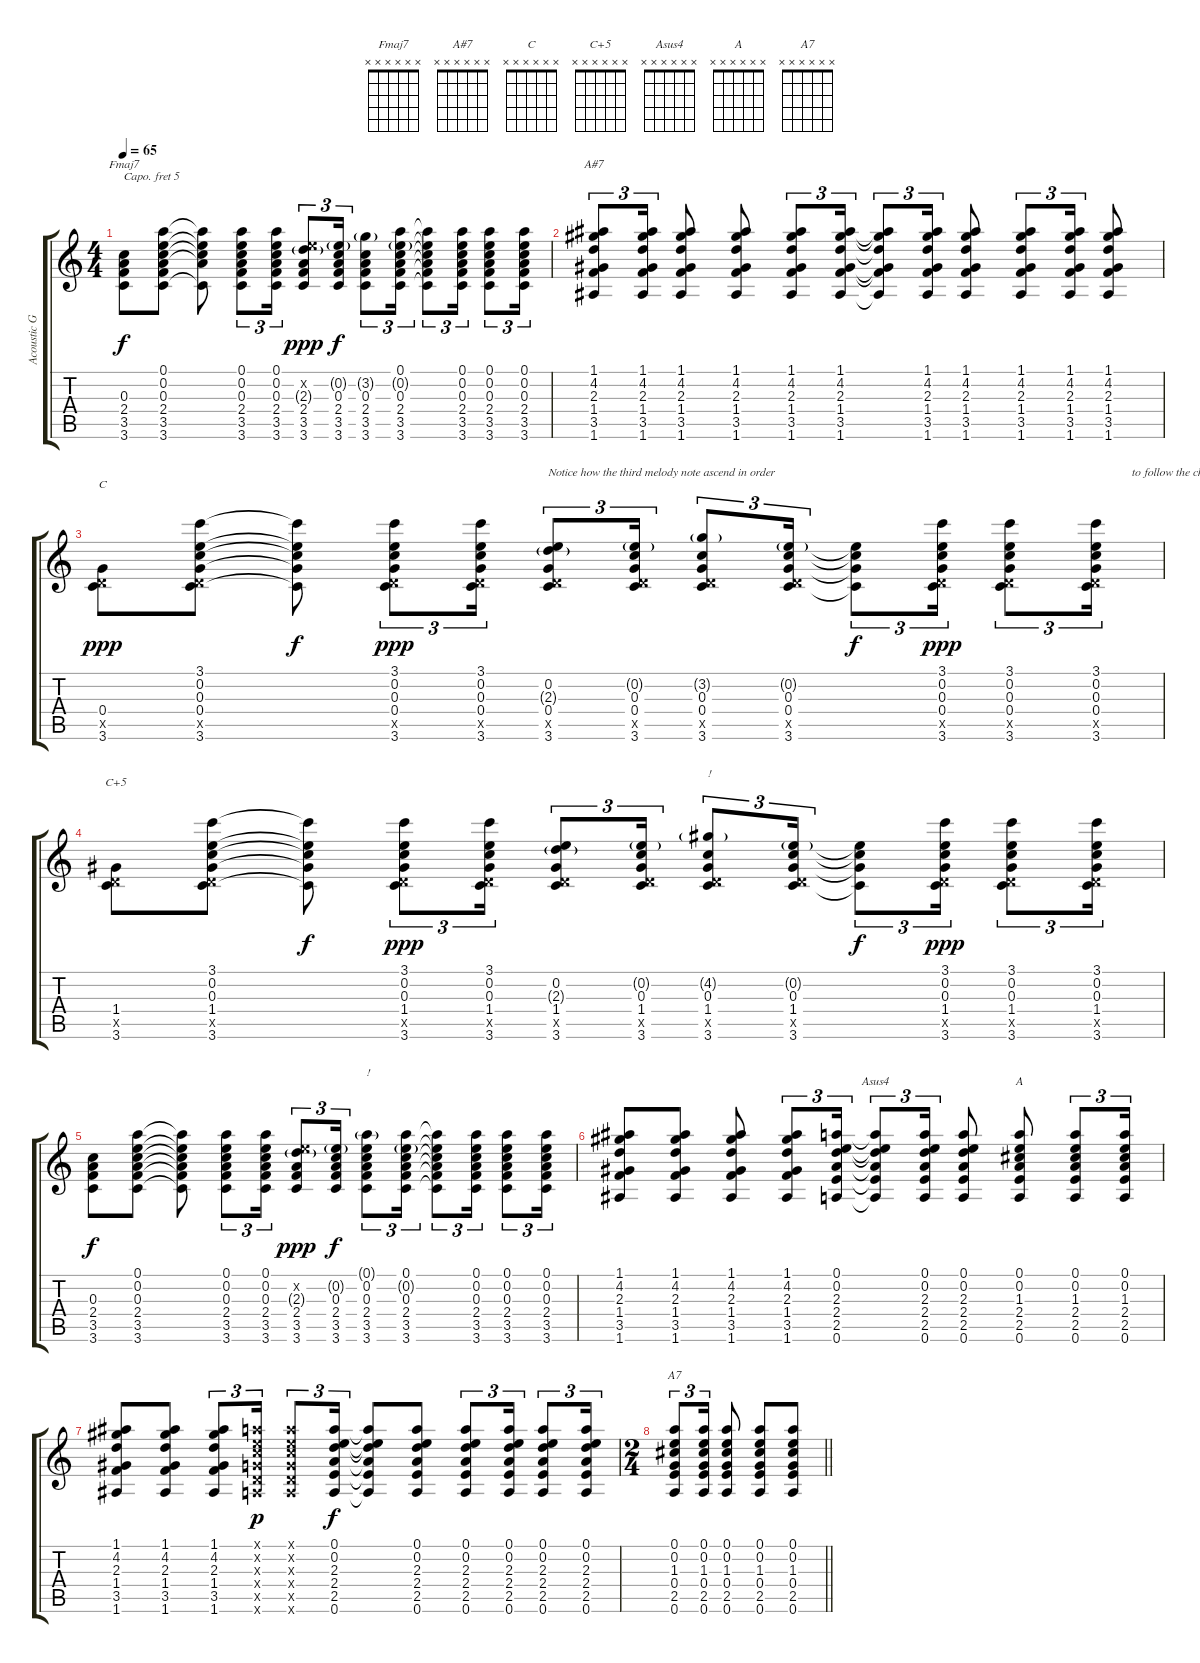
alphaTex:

\track ("Acoustic Guitar" "Acoustic G") {instrument acousticguitarsteel}
\staff {score tabs}
\capo 5
\tuning (E4 B3 G3 D3 A2 E2) {hide}
\chord ("Fmaj7" x x x x x x)
\chord ("A#7" x x x x x x)
\chord ("C" x x x x x x)
\chord ("C+5" x x x x x x)
\chord ("Asus4" x x x x x x)
\chord ("A" x x x x x x)
\chord ("A7" x x x x x x)
\ts (4 4)
\tempo 65
\clef g2
\ks c
(0.3 2.4 3.5 3.6).8{ch "Fmaj7" dy f} (0.1 0.2 0.3 2.4 3.5 3.6).8 (0.1{t} 0.2{t} 0.3{t} 2.4{t} 3.6{t}).8 (0.1 0.2 0.3 2.4 3.5 3.6).8{tu (3 2)} (0.1 0.2 0.3 2.4 3.5 3.6).16{tu (3 2)} (0.2{x} 2.3{g} 2.4 3.5 3.6).8{tu (3 2) dy ppp} (0.2{g} 0.3 2.4 3.5 3.6).16{tu (3 2) dy f} (3.2{g} 0.3 2.4 3.5 3.6).8{tu (3 2)} (0.1 0.2{g} 0.3 2.4 3.5 3.6).16{tu (3 2)} (0.1{t} 0.2{t} 0.3{t} 2.4{t} 3.5{t} 3.6{t}).8{tu (3 2)} (0.1 0.2 0.3 2.4 3.5 3.6).16{tu (3 2)} (0.1 0.2 0.3 2.4 3.5 3.6).8{tu (3 2)} (0.1 0.2 0.3 2.4 3.5 3.6).16{tu (3 2)} |
(1.1 4.2 2.3 1.4 3.5 1.6).8{tu (3 2) ch "A#7"} (1.1 4.2 2.3 1.4 3.5 1.6).16{tu (3 2)} (1.1 4.2 2.3 1.4 3.5 1.6).8 (1.1 4.2 2.3 1.4 3.5 1.6).8 (1.1 4.2 2.3 1.4 3.5 1.6).8{tu (3 2)} (1.1 4.2 2.3 1.4 3.5 1.6).16{tu (3 2)} (1.1{t} 4.2{t} 2.3{t} 1.4{t} 3.5{t} 1.6{t}).8{tu (3 2)} (1.1 4.2 2.3 1.4 3.5 1.6).16{tu (3 2)} (1.1 4.2 2.3 1.4 3.5 1.6).8 (1.1 4.2 2.3 1.4 3.5 1.6).8{tu (3 2)} (1.1 4.2 2.3 1.4 3.5 1.6).16{tu (3 2)} (1.1 4.2 2.3 1.4 3.5 1.6).8 |
(0.4 0.5{x} 3.6).8{ch "C" dy ppp} (3.1 0.2 0.3 0.4 0.5{x} 3.6).8 (3.1{t} 0.2{t} 0.3{t} 0.4{t} 3.6{t}).8{dy f} (3.1 0.2 0.3 0.4 0.5{x} 3.6).8{tu (3 2) dy ppp} (3.1 0.2 0.3 0.4 0.5{x} 3.6).16{tu (3 2)} (0.2 2.3{g} 0.4 0.5{x} 3.6).8{tu (3 2) txt "Notice how the third melody note ascend in order"} (0.2{g} 0.3 0.4 0.5{x} 3.6).16{tu (3 2)} (3.2{g} 0.3 0.4 0.5{x} 3.6).8{tu (3 2)} (0.2{g} 0.3 0.4 0.5{x} 3.6).16{tu (3 2)} (0.2{t} 0.3{t} 0.4{t} 3.6{t}).8{tu (3 2) dy f} (3.1 0.2 0.3 0.4 0.5{x} 3.6).16{tu (3 2) dy ppp} (3.1 0.2 0.3 0.4 0.5{x} 3.6).8{tu (3 2)} (3.1 0.2 0.3 0.4 0.5{x} 3.6).16{tu (3 2) txt "            to follow the chords."} |
(1.4 0.5{x} 3.6).8{ch "C+5"} (3.1 0.2 0.3 1.4 0.5{x} 3.6).8 (3.1{t} 0.2{t} 0.3{t} 1.4{t} 3.6{t}).8{dy f} (3.1 0.2 0.3 1.4 0.5{x} 3.6).8{tu (3 2) dy ppp} (3.1 0.2 0.3 1.4 0.5{x} 3.6).16{tu (3 2)} (0.2 2.3{g} 1.4 0.5{x} 3.6).8{tu (3 2)} (0.2{g} 0.3 1.4 0.5{x} 3.6).16{tu (3 2)} (4.2{g} 0.3 1.4 0.5{x} 3.6).8{tu (3 2) txt "!"} (0.2{g} 0.3 1.4 0.5{x} 3.6).16{tu (3 2)} (0.2{t} 0.3{t} 1.4{t} 3.6{t}).8{tu (3 2) dy f} (3.1 0.2 0.3 1.4 0.5{x} 3.6).16{tu (3 2) dy ppp} (3.1 0.2 0.3 1.4 0.5{x} 3.6).8{tu (3 2)} (3.1 0.2 0.3 1.4 0.5{x} 3.6).16{tu (3 2)} |
(0.3 2.4 3.5 3.6).8{dy f} (0.1 0.2 0.3 2.4 3.5 3.6).8 (0.1{t} 0.2{t} 0.3{t} 2.4{t} 3.5{t} 3.6{t}).8 (0.1 0.2 0.3 2.4 3.5 3.6).8{tu (3 2)} (0.1 0.2 0.3 2.4 3.5 3.6).16{tu (3 2)} (0.2{x} 2.3{g} 2.4 3.5 3.6).8{tu (3 2) dy ppp} (0.2{g} 0.3 2.4 3.5 3.6).16{tu (3 2) dy f} (0.1{g} 0.2 0.3 2.4 3.5 3.6).8{tu (3 2) txt "!"} (0.1 0.2{g} 0.3 2.4 3.5 3.6).16{tu (3 2)} (0.1{t} 0.2{t} 0.3{t} 2.4{t} 3.5{t} 3.6{t}).8{tu (3 2)} (0.1 0.2 0.3 2.4 3.5 3.6).16{tu (3 2)} (0.1 0.2 0.3 2.4 3.5 3.6).8{tu (3 2)} (0.1 0.2 0.3 2.4 3.5 3.6).16{tu (3 2)} |
(1.1 4.2 2.3 1.4 3.5 1.6).8 (1.1 4.2 2.3 1.4 3.5 1.6).8 (1.1 4.2 2.3 1.4 3.5 1.6).8 (1.1 4.2 2.3 1.4 3.5 1.6).8{tu (3 2)} (0.1 0.2 2.3 2.4 2.5 0.6).16{tu (3 2)} (0.1{t} 0.2{t} 2.3{t} 2.4{t} 2.5{t} 0.6{t}).8{tu (3 2) ch "Asus4"} (0.1 0.2 2.3 2.4 2.5 0.6).16{tu (3 2)} (0.1 0.2 2.3 2.4 2.5 0.6).8 (0.1 0.2 1.3 2.4 2.5 0.6).8{ch "A"} (0.1 0.2 1.3 2.4 2.5 0.6).8{tu (3 2)} (0.1 0.2 1.3 2.4 2.5 0.6).16{tu (3 2)} |
(1.1 4.2 2.3 1.4 3.5 1.6).8 (1.1 4.2 2.3 1.4 3.5 1.6).8 (1.1 4.2 2.3 1.4 3.5 1.6).8{tu (3 2)} (0.1{x} 0.2{x} 0.3{x} 0.4{x} 0.5{x} 0.6{x}).16{tu (3 2) dy p} (0.1{x} 0.2{x} 0.3{x} 0.4{x} 0.5{x} 0.6{x}).8{tu (3 2)} (0.1 0.2 2.3 2.4 2.5 0.6).16{tu (3 2) dy f} (0.1{t} 0.2{t} 2.3{t} 2.4{t} 2.5{t} 0.6{t}).8 (0.1 0.2 2.3 2.4 2.5 0.6).8 (0.1 0.2 2.3 2.4 2.5 0.6).8{tu (3 2)} (0.1 0.2 2.3 2.4 2.5 0.6).16{tu (3 2)} (0.1 0.2 2.3 2.4 2.5 0.6).8{tu (3 2)} (0.1 0.2 2.3 2.4 2.5 0.6).16{tu (3 2)} |
\ts (2 4)
\barLineRight lightlight
(0.1 0.2 1.3 0.4 2.5 0.6).8{tu (3 2) ch "A7"} (0.1 0.2 1.3 0.4 2.5 0.6).16{tu (3 2)} (0.1 0.2 1.3 0.4 2.5 0.6).8 (0.1 0.2 1.3 0.4 2.5 0.6).8 (0.1 0.2 1.3 0.4 2.5 0.6).8
